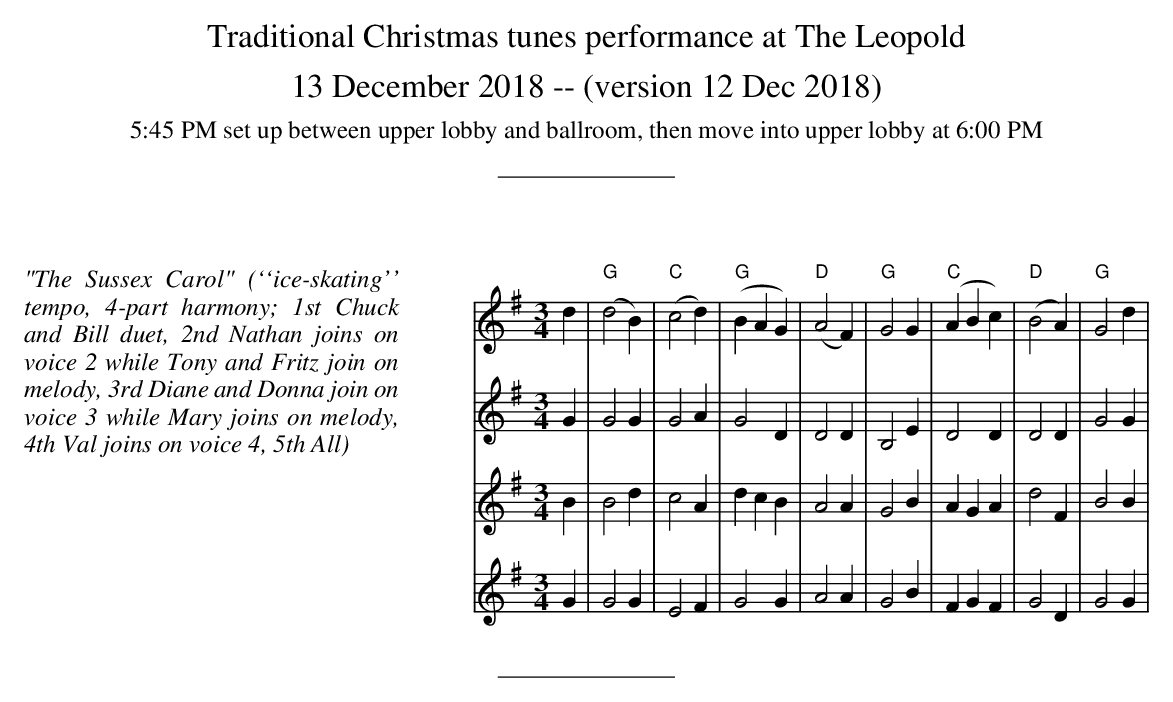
X:1
M: 3/4
L: 1/4
K: G major treble
%%begintext justify
%%"The Sussex Carol"
%%(``ice-skating'' tempo, 4-part harmony; 1st Chuck and Bill duet, 2nd Nathan joins on voice 2 while Tony and Fritz join on melody, 3rd Diane and Donna join on voice 3 while Mary joins on melody, 4th Val joins on voice 4, 5th All)
%%endtext
V:1
 d | "G" (d2 B) | "C" (c2 d) | "G" (B A G ) | "D" (A2 F)  | "G" G2 G | "C" (A B c ) | "D" (B2 A) | "G" G2 d |
V:2
 G | G2 G | G2 A | G2 D  | D2 D  | B,2 E | D2 D  | D2 D  | G2 G |
V:3
 B | B2 d | c2 A | d c B | A2 A  | G2 B  | A G A | d2 F  | B2 B |
V:4
 G | G2 G | E2 F | G2 G  | A2 A  | G2 B  | F G F | G2 D  | G2 G |
